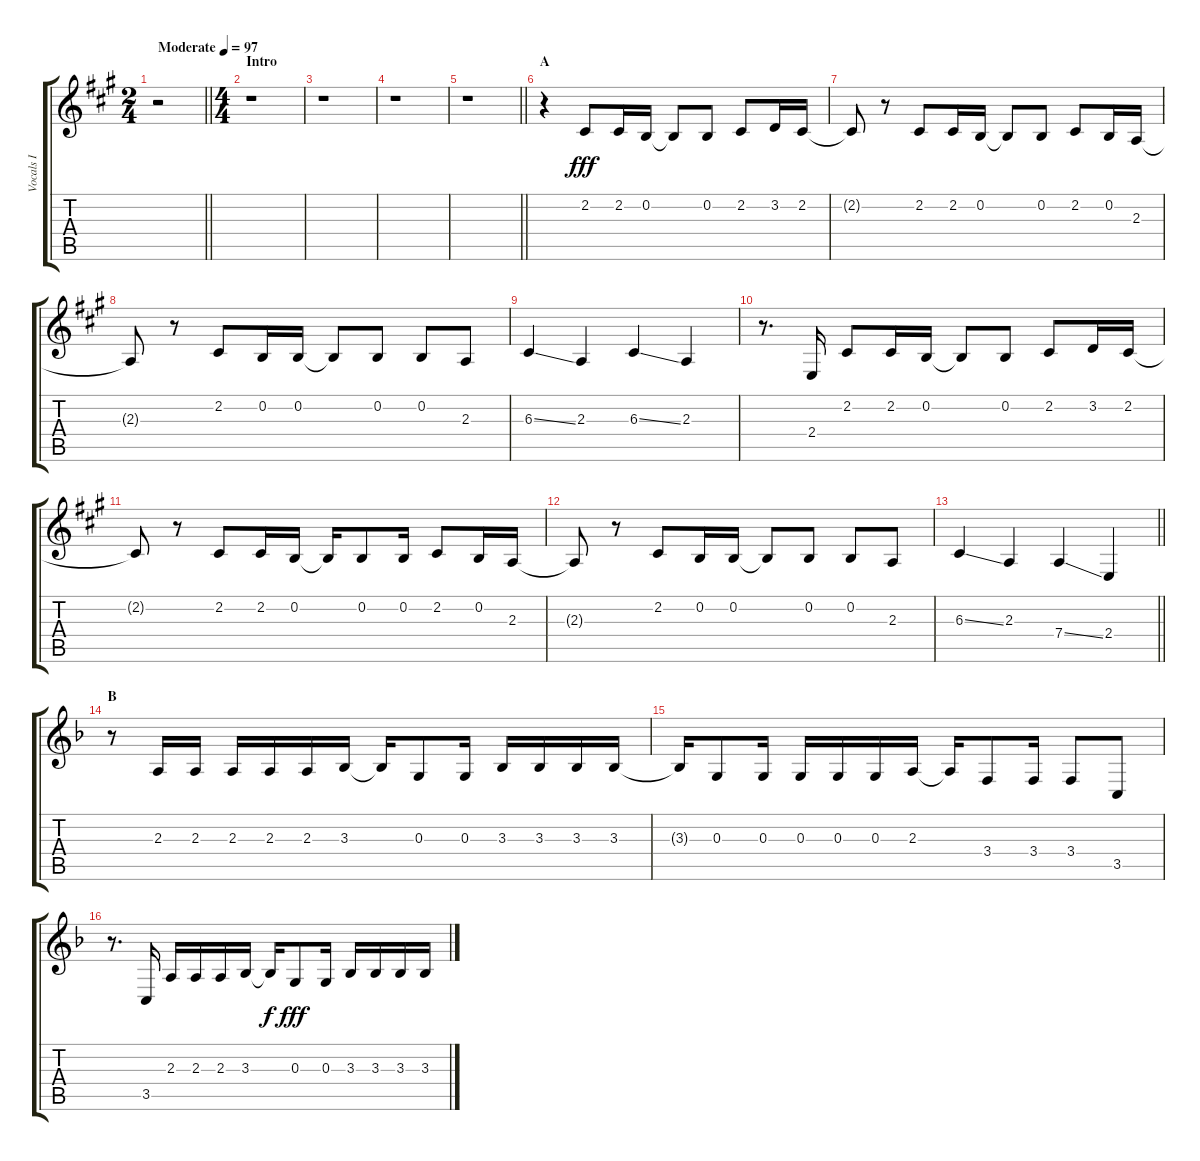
\track ("Vocals I" "Vocals I") {instrument voiceoohs}
\staff {score tabs}
\tuning (E4 B3 G3 D3 A2 E2) {hide}
\ts (2 4)
\tempo (97 "Moderate")
\clef g2
\barLineRight lightlight
\ks a
r.2{dy fff instrument voiceoohs} |
\ts (4 4)
\section ("" "Intro")
r.1 |
r.1 |
r.1 |
\barLineRight lightlight
r.1 |
\section ("" "A")
r.4 2.2.8 2.2.16 0.2.16 0.2{t}.8 0.2.8 2.2.8 3.2.16 2.2.16 |
2.2{t}.8 r.8 2.2.8 2.2.16 0.2.16 0.2{t}.8 0.2.8 2.2.8 0.2.16 2.3.16 |
2.3{t}.8 r.8 2.2.8 0.2.16 0.2.16 0.2{t}.8 0.2.8 0.2.8 2.3.8 |
6.3{ss}.4 2.3.4 6.3{ss}.4 2.3.4 |
r.8{d} 2.4.16 2.2.8 2.2.16 0.2.16 0.2{t}.8 0.2.8 2.2.8 3.2.16 2.2.16 |
2.2{t}.8 r.8 2.2.8 2.2.16 0.2.16 0.2{t}.16 0.2.8 0.2.16 2.2.8 0.2.16 2.3.16 |
2.3{t}.8 r.8 2.2.8 0.2.16 0.2.16 0.2{t}.8 0.2.8 0.2.8 2.3.8 |
\barLineRight lightlight
6.3{ss}.4 2.3.4 7.4{ss}.4 2.4.4 |
\section ("" "B")
\ks f
r.8 2.3.16 2.3.16 2.3.16 2.3.16 2.3.16 3.3.16 3.3{t}.16 0.3.8 0.3.16 3.3.16 3.3.16 3.3.16 3.3.16 |
3.3{t}.16 0.3.8 0.3.16 0.3.16 0.3.16 0.3.16 2.3.16 2.3{t}.16 3.4.8 3.4.16 3.4.8 3.5.8 |
r.8{d} 3.5.16 2.3.16 2.3.16 2.3.16 3.3.16 3.3{t}.16{dy f} 0.3.8{dy fff} 0.3.16 3.3.16 3.3.16 3.3.16 3.3.16
